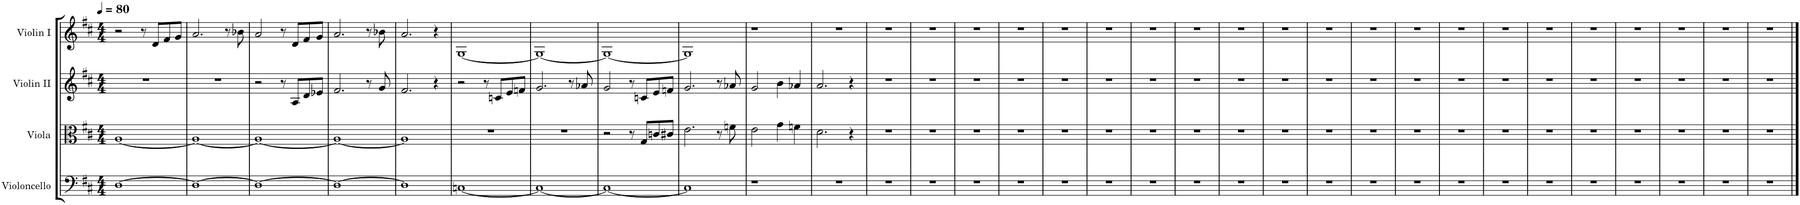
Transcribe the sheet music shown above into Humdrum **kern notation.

**kern	**kern	**kern	**kern
*part4	*part3	*part2	*part1
*staff4	*staff3	*staff2	*staff1
*I"Violoncello	*I"Viola	*I"Violin II	*I"Violin I
*I'Vc	*I'Vla	*I'Vln	*I'Vln
*clefF4	*clefC3	*clefG2	*clefG2
*k[f#c#]	*k[f#c#]	*k[f#c#]	*k[f#c#]
*M4/4	*M4/4	*M4/4	*M4/4
*MM80	*MM80	*MM80	*MM80
=1	=1	=1	=1
[1D	[1A	1r	2r
.	.	.	8r
.	.	.	8d/L
.	.	.	8f#/
.	.	.	8g/J
=2	=2	=2	=2
1D_	1A_	1r	2.a/
.	.	.	8r
.	.	.	8b-X\
=3	=3	=3	=3
1D_	1A_	2r	2a/
.	.	8r	8r
.	.	8A/L	8d/L
.	.	8d/	8f#/
.	.	8e-X/J	8g/J
=4	=4	=4	=4
1D_	1A_	2.f#/	2.a/
.	.	8r	8r
.	.	8g/	8b-X\
=5	=5	=5	=5
1D]	1A]	2.f#/	2.a/
.	.	4r	4r
=6	=6	=6	=6
[1Cn	1r	2r	[1G
.	.	8r	.
.	.	8cn/L	.
.	.	8e/	.
.	.	8fn/J	.
=7	=7	=7	=7
1C_	1r	2.g/	1G_
.	.	8r	.
.	.	8a-X/	.
=8	=8	=8	=8
1C_	2r	2g/	1G_
.	8r	8r	.
.	8G/L	8cn/L	.
.	8cn/	8e/	.
.	8c#X/J	8fn/J	.
=9	=9	=9	=9
1C]	2.e\	2.g/	1G]
.	8r	8r	.
.	8fn\	8a-X/	.
=10	=10	=10	=10
1r	2e\	2g/	1r
.	4g\	4b\	.
.	4fn\	4a-X/	.
=11	=11	=11	=11
1r	2.d\	2.a/	1r
.	4r	4r	.
=12	=12	=12	=12
1r	1r	1r	1r
=13	=13	=13	=13
1r	1r	1r	1r
=14	=14	=14	=14
1r	1r	1r	1r
=15	=15	=15	=15
1r	1r	1r	1r
=16	=16	=16	=16
1r	1r	1r	1r
=17	=17	=17	=17
1r	1r	1r	1r
=18	=18	=18	=18
1r	1r	1r	1r
=19	=19	=19	=19
1r	1r	1r	1r
=20	=20	=20	=20
1r	1r	1r	1r
=21	=21	=21	=21
1r	1r	1r	1r
=22	=22	=22	=22
1r	1r	1r	1r
=23	=23	=23	=23
1r	1r	1r	1r
=24	=24	=24	=24
1r	1r	1r	1r
=25	=25	=25	=25
1r	1r	1r	1r
=26	=26	=26	=26
1r	1r	1r	1r
=27	=27	=27	=27
1r	1r	1r	1r
=28	=28	=28	=28
1r	1r	1r	1r
=29	=29	=29	=29
1r	1r	1r	1r
=30	=30	=30	=30
1r	1r	1r	1r
=31	=31	=31	=31
1r	1r	1r	1r
=32	=32	=32	=32
1r	1r	1r	1r
==	==	==	==
*-	*-	*-	*-
